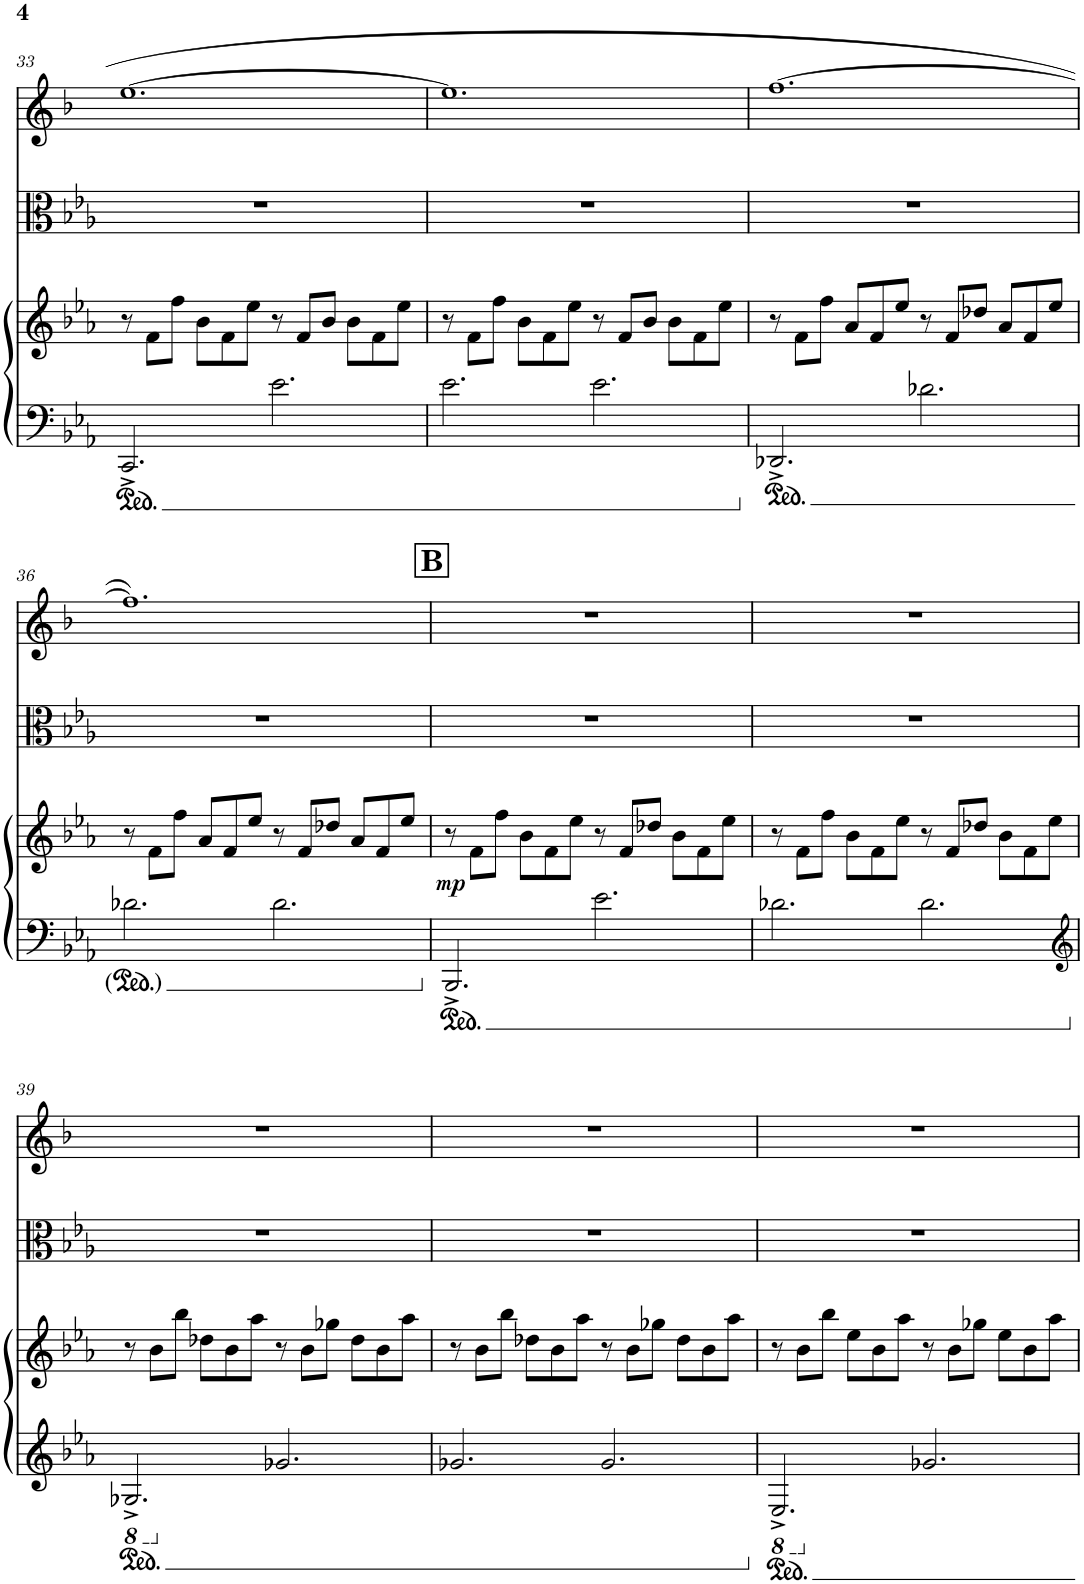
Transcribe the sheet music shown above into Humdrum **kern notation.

**kern	**kern	**dynam	**kern	**kern
*part3	*part3	*part3	*part2	*part1
*staff4	*staff3	*staff3/4	*staff2	*staff1
*I"Piano	*	*	*I"Viola	*I"Clarinet in Bb
*I'Pno	*	*	*I'Vla	*I'Cl
!!LO:PB:g=z
*clefF4	*clefG2	*	*clefC3	*clefG2
*	*	*	*	*Trd1c2
*k[b-e-a-]	*k[b-e-a-]	*	*k[b-e-a-]	*k[b-]
*M12/8	*M12/8	*	*M12/8	*M12/8
=33	=33	=33	=33	=33
2.CC^/	8r	.	1.r	[1.ee
.	8f\L	.	.	.
.	8ff\J	.	.	.
.	8b-\L	.	.	.
.	8f\	.	.	.
.	8ee-\J	.	.	.
2.e-\	8r	.	.	.
.	8f/L	.	.	.
.	8b-/J	.	.	.
.	8b-\L	.	.	.
.	8f\	.	.	.
.	8ee-\J	.	.	.
=34	=34	=34	=34	=34
2.e-\	8r	.	1.r	1.ee]
.	8f\L	.	.	.
.	8ff\J	.	.	.
.	8b-\L	.	.	.
.	8f\	.	.	.
.	8ee-\J	.	.	.
2.e-\	8r	.	.	.
.	8f/L	.	.	.
.	8b-/J	.	.	.
.	8b-\L	.	.	.
.	8f\	.	.	.
.	8ee-\J	.	.	.
=35	=35	=35	=35	=35
2.DD-X^/	8r	.	1.r	[1.ff
.	8f\L	.	.	.
.	8ff\J	.	.	.
.	8a-/L	.	.	.
.	8f/	.	.	.
.	8ee-/J	.	.	.
2.d-X\	8r	.	.	.
.	8f/L	.	.	.
.	8dd-X/J	.	.	.
.	8a-/L	.	.	.
.	8f/	.	.	.
.	8ee-/J	.	.	.
!!LO:LB:g=z
=36	=36	=36	=36	=36
2.d-X\	8r	.	1.r	1.ff]
.	8f\L	.	.	.
.	8ff\J	.	.	.
.	8a-/L	.	.	.
.	8f/	.	.	.
.	8ee-/J	.	.	.
2.d-\	8r	.	.	.
.	8f/L	.	.	.
.	8dd-X/J	.	.	.
.	8a-/L	.	.	.
.	8f/	.	.	.
.	8ee-/J	.	.	.
!!LO:REH:place=s1:a:B:cj:fs=14:t=B
=37	=37	=37	=37	=37
!	!	!LO:DY:b	!	!
2.BBB-^/	8r	mp	1.r	1.r
.	8f\L	.	.	.
.	8ff\J	.	.	.
.	8b-\L	.	.	.
.	8f\	.	.	.
.	8ee-\J	.	.	.
2.e-\	8r	.	.	.
.	8f/L	.	.	.
.	8dd-X/J	.	.	.
.	8b-\L	.	.	.
.	8f\	.	.	.
.	8ee-\J	.	.	.
=38	=38	=38	=38	=38
2.d-X\	8r	.	1.r	1.r
.	8f\L	.	.	.
.	8ff\J	.	.	.
.	8b-\L	.	.	.
.	8f\	.	.	.
.	8ee-\J	.	.	.
2.d-\	8r	.	.	.
.	8f/L	.	.	.
.	8dd-X/J	.	.	.
.	8b-\L	.	.	.
.	8f\	.	.	.
.	8ee-\J	.	.	.
!!LO:LB:g=z
=39	=39	=39	=39	=39
*clefG2	*	*	*	*
*8ba	*	*	*	*
2.GG-X^/	8r	.	1.r	1.r
.	8b-\L	.	.	.
.	8bb-\J	.	.	.
.	8dd-X\L	.	.	.
.	8b-\	.	.	.
.	8aa-\J	.	.	.
*X8ba	*	*	*	*
2.g-X/	8r	.	.	.
.	8b-\L	.	.	.
.	8gg-X\J	.	.	.
.	8dd-\L	.	.	.
.	8b-\	.	.	.
.	8aa-\J	.	.	.
=40	=40	=40	=40	=40
2.g-X/	8r	.	1.r	1.r
.	8b-\L	.	.	.
.	8bb-\J	.	.	.
.	8dd-X\L	.	.	.
.	8b-\	.	.	.
.	8aa-\J	.	.	.
2.g-/	8r	.	.	.
.	8b-\L	.	.	.
.	8gg-X\J	.	.	.
.	8dd-\L	.	.	.
.	8b-\	.	.	.
.	8aa-\J	.	.	.
=41	=41	=41	=41	=41
*8ba	*	*	*	*
2.EE-^/	8r	.	1.r	1.r
.	8b-\L	.	.	.
.	8bb-\J	.	.	.
.	8ee-\L	.	.	.
.	8b-\	.	.	.
.	8aa-\J	.	.	.
*X8ba	*	*	*	*
2.g-X/	8r	.	.	.
.	8b-\L	.	.	.
.	8gg-X\J	.	.	.
.	8ee-\L	.	.	.
.	8b-\	.	.	.
.	8aa-\J	.	.	.
=	=	=	=	=
*-	*-	*-	*-	*-
